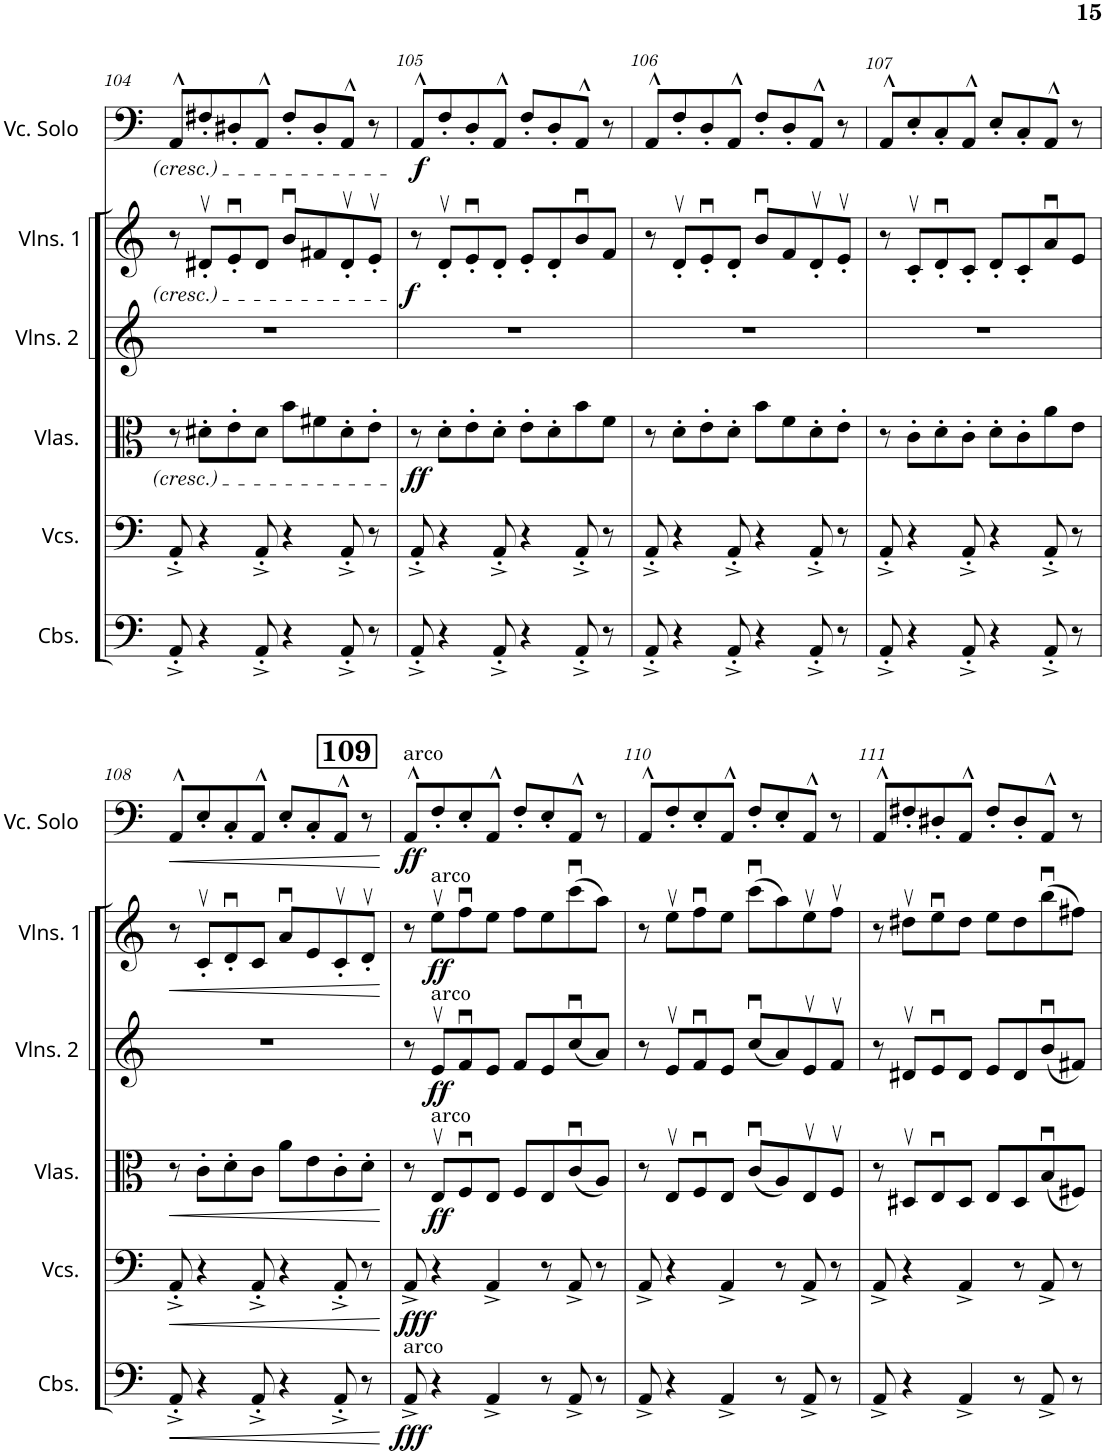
**kern	**dynam	**kern	**dynam	**kern	**dynam	**kern	**dynam	**kern	**dynam	**kern	**dynam
*part6	*part6	*part5	*part5	*part4	*part4	*part3	*part3	*part2	*part2	*part1	*part1
*staff6	*staff6	*staff5	*staff5	*staff4	*staff4	*staff3	*staff3	*staff2	*staff2	*staff1	*staff1
*I"Contrabasses	*	*I"Violoncellos	*	*I"Violas	*	*I"Violins 2	*	*I"Violins 1	*	*I"Violoncello Solo	*
*I'Cbs.	*	*I'Vcs.	*	*I'Vlas.	*	*I'Vlns. 2	*	*I'Vlns. 1	*	*I'Vc. Solo	*
!!LO:PB:g=z
*clefF4	*	*clefF4	*	*clefC3	*	*clefG2	*	*clefG2	*	*clefF4	*
*Trd7c12	*	*	*	*	*	*	*	*	*	*	*
*k[]	*	*k[]	*	*k[]	*	*k[]	*	*k[]	*	*k[]	*
*M4/4	*	*M4/4	*	*M4/4	*	*M4/4	*	*M4/4	*	*M4/4	*
=104	=104	=104	=104	=104	=104	=104	=104	=104	=104	=104	=104
8AA'^/	.	8AA'^/	.	8r	.	1r	.	8r	.	8AA^^/L	.
4r	.	4r	.	8d#X'\L	.	.	.	8d#Xv'/L	.	8F#X'/	.
.	.	.	.	8e'\	.	.	.	8eu'/	.	8D#X'/	.
8AA'^/	.	8AA'^/	.	8d#\J	.	.	.	8d#/J	.	8AA^^/J	.
4r	.	4r	.	8b\L	.	.	.	8bu/L	.	8F#'/L	.
.	.	.	.	8f#X\	.	.	.	8f#X/	.	8D#'/	.
8AA'^/	.	8AA'^/	.	8d#'\	.	.	.	8d#v'/	.	8AA^^/J	.
8r	.	8r	.	8e'\J	.	.	.	8ev'/J	.	8r	.
=105	=105	=105	=105	=105	=105	=105	=105	=105	=105	=105	=105
!	!	!	!	!	!LO:DY:b	!	!	!	!LO:DY:b	!	!LO:DY:b
8AA'^/	.	8AA'^/	.	8r	ff	1r	.	8r	f	8AA^^/L	f
4r	.	4r	.	8d'\L	.	.	.	8dv'/L	.	8F'/	.
.	.	.	.	8e'\	.	.	.	8eu'/	.	8D'/	.
8AA'^/	.	8AA'^/	.	8d'\J	.	.	.	8d'/J	.	8AA^^/J	.
4r	.	4r	.	8e'\L	.	.	.	8e'/L	.	8F'/L	.
.	.	.	.	8d'\	.	.	.	8d'/	.	8D'/	.
8AA'^/	.	8AA'^/	.	8b\	.	.	.	8bu/	.	8AA^^/J	.
8r	.	8r	.	8f\J	.	.	.	8f/J	.	8r	.
=106	=106	=106	=106	=106	=106	=106	=106	=106	=106	=106	=106
8AA'^/	.	8AA'^/	.	8r	.	1r	.	8r	.	8AA^^/L	.
4r	.	4r	.	8d'\L	.	.	.	8dv'/L	.	8F'/	.
.	.	.	.	8e'\	.	.	.	8eu'/	.	8D'/	.
8AA'^/	.	8AA'^/	.	8d'\J	.	.	.	8d'/J	.	8AA^^/J	.
4r	.	4r	.	8b\L	.	.	.	8bu/L	.	8F'/L	.
.	.	.	.	8f\	.	.	.	8f/	.	8D'/	.
8AA'^/	.	8AA'^/	.	8d'\	.	.	.	8dv'/	.	8AA^^/J	.
8r	.	8r	.	8e'\J	.	.	.	8ev'/J	.	8r	.
=107	=107	=107	=107	=107	=107	=107	=107	=107	=107	=107	=107
8AA'^/	.	8AA'^/	.	8r	.	1r	.	8r	.	8AA^^/L	.
4r	.	4r	.	8c'\L	.	.	.	8cv'/L	.	8E'/	.
.	.	.	.	8d'\	.	.	.	8du'/	.	8C'/	.
8AA'^/	.	8AA'^/	.	8c'\J	.	.	.	8c'/J	.	8AA^^/J	.
4r	.	4r	.	8d'\L	.	.	.	8d'/L	.	8E'/L	.
.	.	.	.	8c'\	.	.	.	8c'/	.	8C'/	.
8AA'^/	.	8AA'^/	.	8a\	.	.	.	8au/	.	8AA^^/J	.
8r	.	8r	.	8e\J	.	.	.	8e/J	.	8r	.
!!LO:LB:g=z
=108	=108	=108	=108	=108	=108	=108	=108	=108	=108	=108	=108
!	!LO:HP:b	!	!LO:HP:b	!	!LO:HP:b	!	!	!	!LO:HP:b	!	!LO:HP:b
8AA'^/	<	8AA'^/	<	8r	<	1r	.	8r	<	8AA^^/L	<
4r	.	4r	.	8c'\L	.	.	.	8cv'/L	.	8E'/	.
.	.	.	.	8d'\	.	.	.	8du'/	.	8C'/	.
8AA'^/	.	8AA'^/	.	8c\J	.	.	.	8c/J	.	8AA^^/J	.
4r	.	4r	.	8a\L	.	.	.	8au/L	.	8E'/L	.
.	.	.	.	8e\	.	.	.	8e/	.	8C'/	.
8AA'^/	.	8AA'^/	.	8c'\	.	.	.	8cv'/	.	8AA^^/J	.
8r	.	8r	.	8d'\J	.	.	.	8dv'/J	.	8r	.
.	[	.	[	.	[	.	.	.	[	.	[
!!LO:REH:place=s1:a:B:cj:fs=14:t=109
=109	=109	=109	=109	=109	=109	=109	=109	=109	=109	=109	=109
!	!	!	!	!	!	!	!	!	!	!LO:TX:a:t=arco	!
!LO:TX:a:t=arco	!	!	!	!	!	!	!	!	!	!	!
!	!LO:DY:b	!	!LO:DY:b	!	!	!	!	!	!	!	!LO:DY:b
8AA^/	fff	8AA^/	fff	8r	.	8r	.	8r	.	8AA^^/L	ff
!	!	!	!	!	!	!	!	!LO:TX:a:t=arco	!	!	!
!	!	!	!	!	!	!LO:TX:a:t=arco	!	!	!	!	!
!	!	!	!	!LO:TX:a:t=arco	!	!	!	!	!	!	!
!	!	!	!	!	!LO:DY:b	!	!LO:DY:b	!	!LO:DY:b	!	!
4r	.	4r	.	8Ev/L	ff	8ev/L	ff	8eev\L	ff	8F'/	.
.	.	.	.	8Fu/	.	8fu/	.	8ffu\	.	8E'/	.
4AA^/	.	4AA^/	.	8E/J	.	8e/J	.	8ee\J	.	8AA^^/J	.
.	.	.	.	8F/L	.	8f/L	.	8ff\L	.	8F'/L	.
8r	.	8r	.	8E/	.	8e/	.	8ee\	.	8E'/	.
8AA^/	.	8AA^/	.	(8cu/	.	(8ccu/	.	(8cccu\	.	8AA^^/J	.
8r	.	8r	.	8A/J)	.	8a/J)	.	8aa\J)	.	8r	.
=110	=110	=110	=110	=110	=110	=110	=110	=110	=110	=110	=110
8AA^/	.	8AA^/	.	8r	.	8r	.	8r	.	8AA^^/L	.
4r	.	4r	.	8Ev/L	.	8ev/L	.	8eev\L	.	8F'/	.
.	.	.	.	8Fu/	.	8fu/	.	8ffu\	.	8E'/	.
4AA^/	.	4AA^/	.	8E/J	.	8e/J	.	8ee\J	.	8AA^^/J	.
.	.	.	.	(8cu/L	.	(8ccu/L	.	(8cccu\L	.	8F'/L	.
8r	.	8r	.	8A/)	.	8a/)	.	8aa\)	.	8E'/	.
8AA^/	.	8AA^/	.	8Ev/	.	8ev/	.	8eev\	.	8AA^^/J	.
8r	.	8r	.	8Fv/J	.	8fv/J	.	8ffv\J	.	8r	.
=111	=111	=111	=111	=111	=111	=111	=111	=111	=111	=111	=111
8AA^/	.	8AA^/	.	8r	.	8r	.	8r	.	8AA^^/L	.
4r	.	4r	.	8D#Xv/L	.	8d#Xv/L	.	8dd#Xv\L	.	8F#X'/	.
.	.	.	.	8Eu/	.	8eu/	.	8eeu\	.	8D#X'/	.
4AA^/	.	4AA^/	.	8D#/J	.	8d#/J	.	8dd#\J	.	8AA^^/J	.
.	.	.	.	8E/L	.	8e/L	.	8ee\L	.	8F#'/L	.
8r	.	8r	.	8D#/	.	8d#/	.	8dd#\	.	8D#'/	.
8AA^/	.	8AA^/	.	(8Bu/	.	(8bu/	.	(8bbu\	.	8AA^^/J	.
8r	.	8r	.	8F#X/J)	.	8f#X/J)	.	8ff#X\J)	.	8r	.
=	=	=	=	=	=	=	=	=	=	=	=
*-	*-	*-	*-	*-	*-	*-	*-	*-	*-	*-	*-
